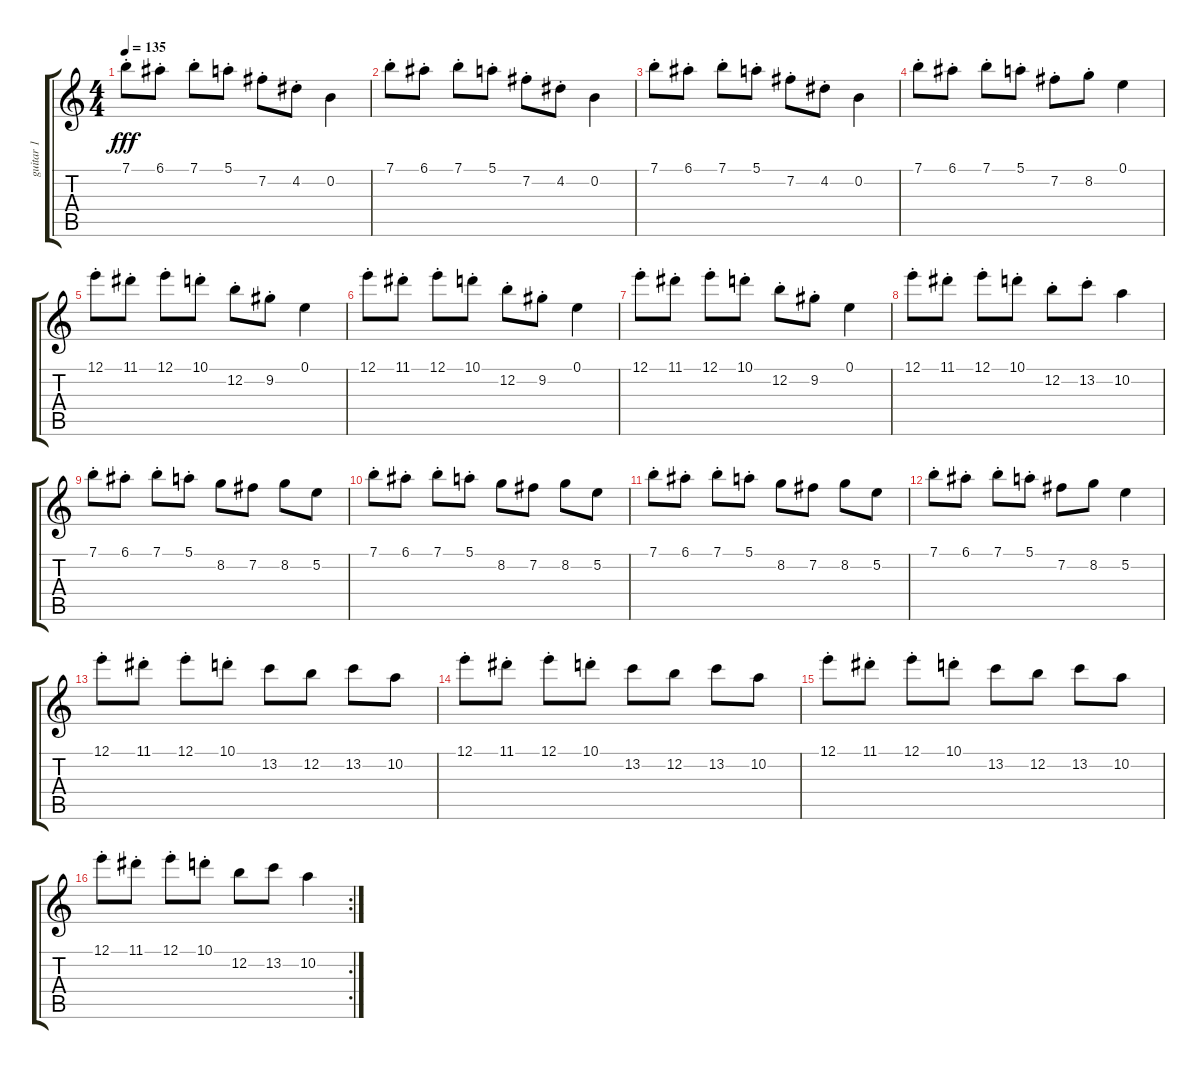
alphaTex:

\track ("guitar 1" "guitar 1") {instrument distortionguitar}
\staff {score tabs}
\tuning (E4 B3 G3 D3 A2 E2) {hide}
\ts (4 4)
\tempo 135
\clef g2
\ks c
7.1{st}.8{dy fff} 6.1{st}.8 7.1{st}.8 5.1{st}.8 7.2{st}.8 4.2{st}.8 0.2.4 |
7.1{st}.8 6.1{st}.8 7.1{st}.8 5.1{st}.8 7.2{st}.8 4.2{st}.8 0.2.4 |
7.1{st}.8 6.1{st}.8 7.1{st}.8 5.1{st}.8 7.2{st}.8 4.2{st}.8 0.2.4 |
7.1{st}.8 6.1{st}.8 7.1{st}.8 5.1{st}.8 7.2{st}.8 8.2{st}.8 0.1.4 |
12.1{st}.8 11.1{st}.8 12.1{st}.8 10.1{st}.8 12.2{st}.8 9.2{st}.8 0.1.4 |
12.1{st}.8 11.1{st}.8 12.1{st}.8 10.1{st}.8 12.2{st}.8 9.2{st}.8 0.1.4 |
12.1{st}.8 11.1{st}.8 12.1{st}.8 10.1{st}.8 12.2{st}.8 9.2{st}.8 0.1.4 |
12.1{st}.8 11.1{st}.8 12.1{st}.8 10.1{st}.8 12.2{st}.8 13.2{st}.8 10.2.4 |
7.1{st}.8 6.1{st}.8 7.1{st}.8 5.1{st}.8 8.2.8 7.2.8 8.2.8 5.2.8 |
7.1{st}.8 6.1{st}.8 7.1{st}.8 5.1{st}.8 8.2.8 7.2.8 8.2.8 5.2.8 |
7.1{st}.8 6.1{st}.8 7.1{st}.8 5.1{st}.8 8.2.8 7.2.8 8.2.8 5.2.8 |
7.1{st}.8 6.1{st}.8 7.1{st}.8 5.1{st}.8 7.2.8 8.2.8 5.2.4 |
12.1{st}.8 11.1{st}.8 12.1{st}.8 10.1{st}.8 13.2.8 12.2.8 13.2.8 10.2.8 |
12.1{st}.8 11.1{st}.8 12.1{st}.8 10.1{st}.8 13.2.8 12.2.8 13.2.8 10.2.8 |
12.1{st}.8 11.1{st}.8 12.1{st}.8 10.1{st}.8 13.2.8 12.2.8 13.2.8 10.2.8 |
\rc 2
12.1{st}.8 11.1{st}.8 12.1{st}.8 10.1{st}.8 12.2.8 13.2.8 10.2.4
